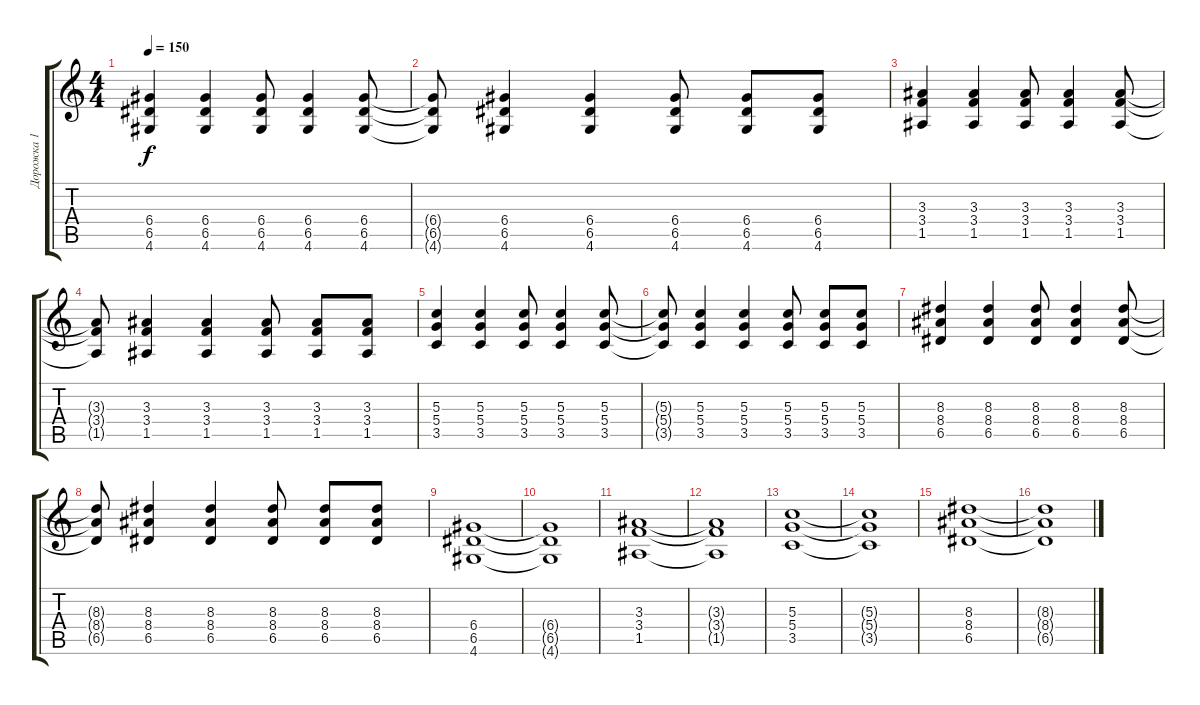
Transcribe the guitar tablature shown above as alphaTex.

\track ("Дорожка 1" "Дорожка 1") {instrument acousticguitarsteel}
\staff {score tabs}
\tuning (E4 B3 G3 D3 A2 E2) {hide}
\ts (4 4)
\tempo 150
\clef g2
\ks c
(6.4 6.5 4.6).4{dy f} (6.4 6.5 4.6).4 (6.4 6.5 4.6).8 (6.4 6.5 4.6).4 (6.4 6.5 4.6).8 |
(6.4{t} 6.5{t} 4.6{t}).8 (6.4 6.5 4.6).4 (6.4 6.5 4.6).4 (6.4 6.5 4.6).8 (6.4 6.5 4.6).8 (6.4 6.5 4.6).8 |
(3.3 3.4 1.5).4 (3.3 3.4 1.5).4 (3.3 3.4 1.5).8 (3.3 3.4 1.5).4 (3.3 3.4 1.5).8 |
(3.3{t} 3.4{t} 1.5{t}).8 (3.3 3.4 1.5).4 (3.3 3.4 1.5).4 (3.3 3.4 1.5).8 (3.3 3.4 1.5).8 (3.3 3.4 1.5).8 |
(5.3 5.4 3.5).4 (5.3 5.4 3.5).4 (5.3 5.4 3.5).8 (5.3 5.4 3.5).4 (5.3 5.4 3.5).8 |
(5.3{t} 5.4{t} 3.5{t}).8 (5.3 5.4 3.5).4 (5.3 5.4 3.5).4 (5.3 5.4 3.5).8 (5.3 5.4 3.5).8 (5.3 5.4 3.5).8 |
(8.3 8.4 6.5).4 (8.3 8.4 6.5).4 (8.3 8.4 6.5).8 (8.3 8.4 6.5).4 (8.3 8.4 6.5).8 |
(8.3{t} 8.4{t} 6.5{t}).8 (8.3 8.4 6.5).4 (8.3 8.4 6.5).4 (8.3 8.4 6.5).8 (8.3 8.4 6.5).8 (8.3 8.4 6.5).8 |
(6.4 6.5 4.6).1 |
(6.4{t} 6.5{t} 4.6{t}).1 |
(3.3 3.4 1.5).1 |
(3.3{t} 3.4{t} 1.5{t}).1 |
(5.3 5.4 3.5).1 |
(5.3{t} 5.4{t} 3.5{t}).1 |
(8.3 8.4 6.5).1 |
(8.3{t} 8.4{t} 6.5{t}).1
